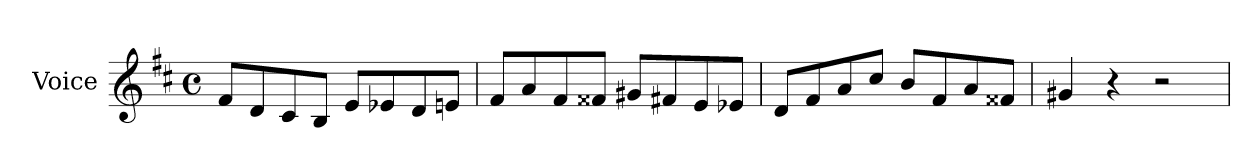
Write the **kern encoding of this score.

**kern
*part1
*staff1
*I"Voice
*I'Voice
*clefG2
*k[f#c#]
*M4/4
*met(c)
=1
8f#/L
8d/
8c#/
8B/J
8e/L
8e-X/
8d/
8en/J
=2
8f#/L
8a/
8f#/
8f##X/J
8g#X/L
8f#X/
8e/
8e-X/J
=3
8d/L
8f#/
8a/
8cc#/J
8b/L
8f#/
8a/
8f##X/J
=4
4g#X/
4r
2rcc
=
*-
